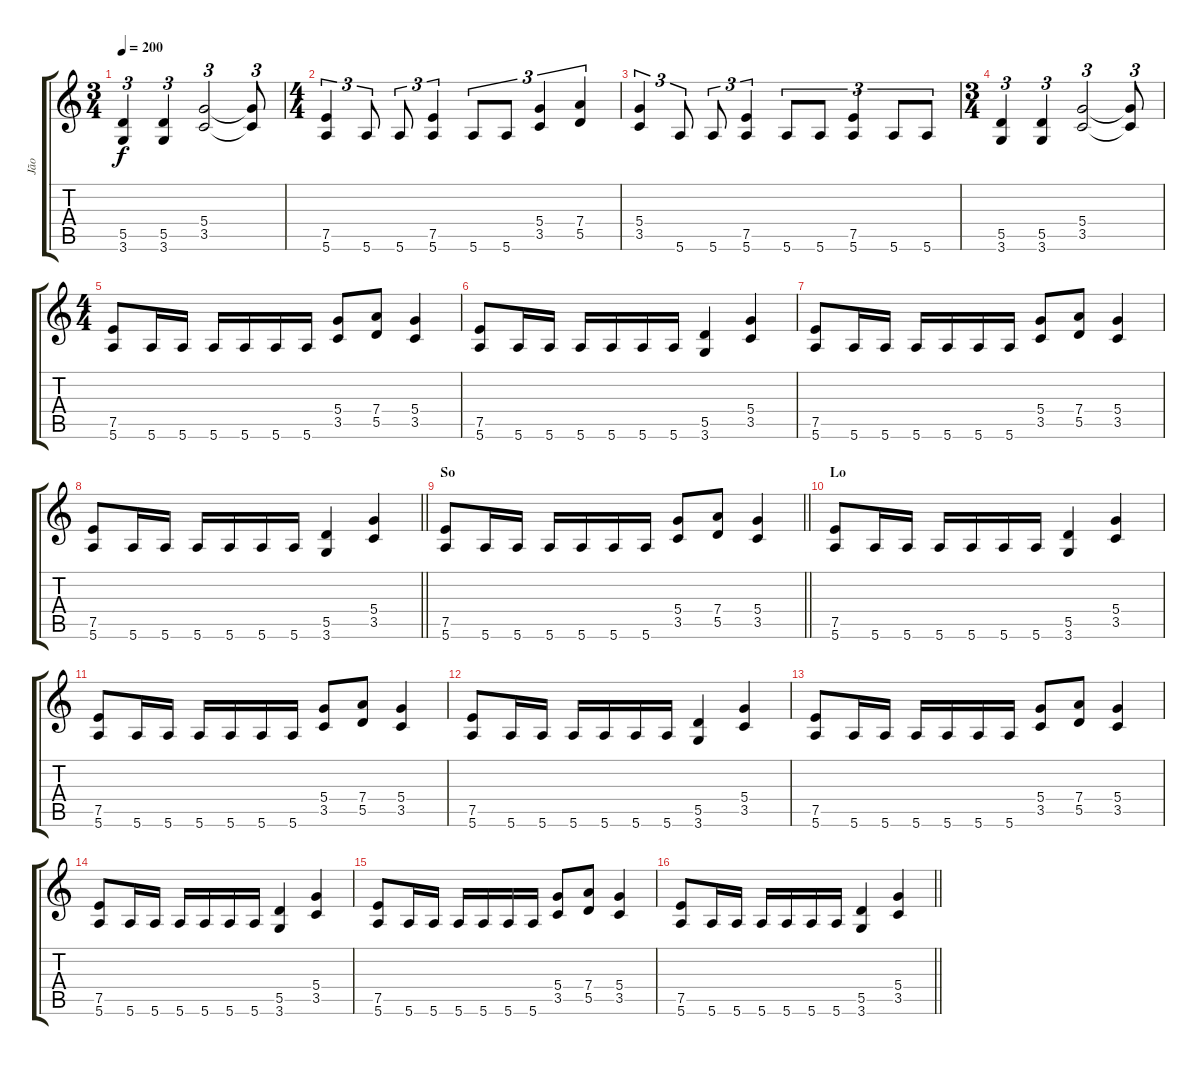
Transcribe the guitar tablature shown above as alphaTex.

\track ("Jão" "Jão") {instrument distortionguitar}
\staff {score tabs}
\tuning (E4 B3 G3 D3 A2 E2) {hide}
\ts (3 4)
\tempo 200
\clef g2
\ks c
(5.5 3.6).4{tu (3 2) dy f} (5.5 3.6).4{tu (3 2)} (5.4 3.5).2{tu (3 2)} (5.4{t} 3.5{t}).8{tu (3 2)} |
\ts (4 4)
(7.5 5.6).4{tu (3 2)} 5.6.8{tu (3 2)} 5.6.8{tu (3 2)} (7.5 5.6).4{tu (3 2)} 5.6.8{tu (3 2)} 5.6.8{tu (3 2)} (5.4 3.5).4{tu (3 2)} (7.4 5.5).4{tu (3 2)} |
(5.4 3.5).4{tu (3 2)} 5.6.8{tu (3 2)} 5.6.8{tu (3 2)} (7.5 5.6).4{tu (3 2)} 5.6.8{tu (3 2)} 5.6.8{tu (3 2)} (7.5 5.6).4{tu (3 2)} 5.6.8{tu (3 2)} 5.6.8{tu (3 2)} |
\ts (3 4)
(5.5 3.6).4{tu (3 2)} (5.5 3.6).4{tu (3 2)} (5.4 3.5).2{tu (3 2)} (5.4{t} 3.5{t}).8{tu (3 2)} |
\ts (4 4)
(7.5 5.6).8 5.6.16 5.6.16 5.6.16 5.6.16 5.6.16 5.6.16 (5.4 3.5).8 (7.4 5.5).8 (5.4 3.5).4 |
(7.5 5.6).8 5.6.16 5.6.16 5.6.16 5.6.16 5.6.16 5.6.16 (5.5 3.6).4 (5.4 3.5).4 |
(7.5 5.6).8 5.6.16 5.6.16 5.6.16 5.6.16 5.6.16 5.6.16 (5.4 3.5).8 (7.4 5.5).8 (5.4 3.5).4 |
\barLineRight lightlight
(7.5 5.6).8 5.6.16 5.6.16 5.6.16 5.6.16 5.6.16 5.6.16 (5.5 3.6).4 (5.4 3.5).4 |
\section ("" "So")
\barLineRight lightlight
(7.5 5.6).8 5.6.16 5.6.16 5.6.16 5.6.16 5.6.16 5.6.16 (5.4 3.5).8 (7.4 5.5).8 (5.4 3.5).4 |
\section ("" "Lo")
(7.5 5.6).8 5.6.16 5.6.16 5.6.16 5.6.16 5.6.16 5.6.16 (5.5 3.6).4 (5.4 3.5).4 |
(7.5 5.6).8 5.6.16 5.6.16 5.6.16 5.6.16 5.6.16 5.6.16 (5.4 3.5).8 (7.4 5.5).8 (5.4 3.5).4 |
(7.5 5.6).8 5.6.16 5.6.16 5.6.16 5.6.16 5.6.16 5.6.16 (5.5 3.6).4 (5.4 3.5).4 |
(7.5 5.6).8 5.6.16 5.6.16 5.6.16 5.6.16 5.6.16 5.6.16 (5.4 3.5).8 (7.4 5.5).8 (5.4 3.5).4 |
(7.5 5.6).8 5.6.16 5.6.16 5.6.16 5.6.16 5.6.16 5.6.16 (5.5 3.6).4 (5.4 3.5).4 |
(7.5 5.6).8 5.6.16 5.6.16 5.6.16 5.6.16 5.6.16 5.6.16 (5.4 3.5).8 (7.4 5.5).8 (5.4 3.5).4 |
\barLineRight lightlight
(7.5 5.6).8 5.6.16 5.6.16 5.6.16 5.6.16 5.6.16 5.6.16 (5.5 3.6).4 (5.4 3.5).4
